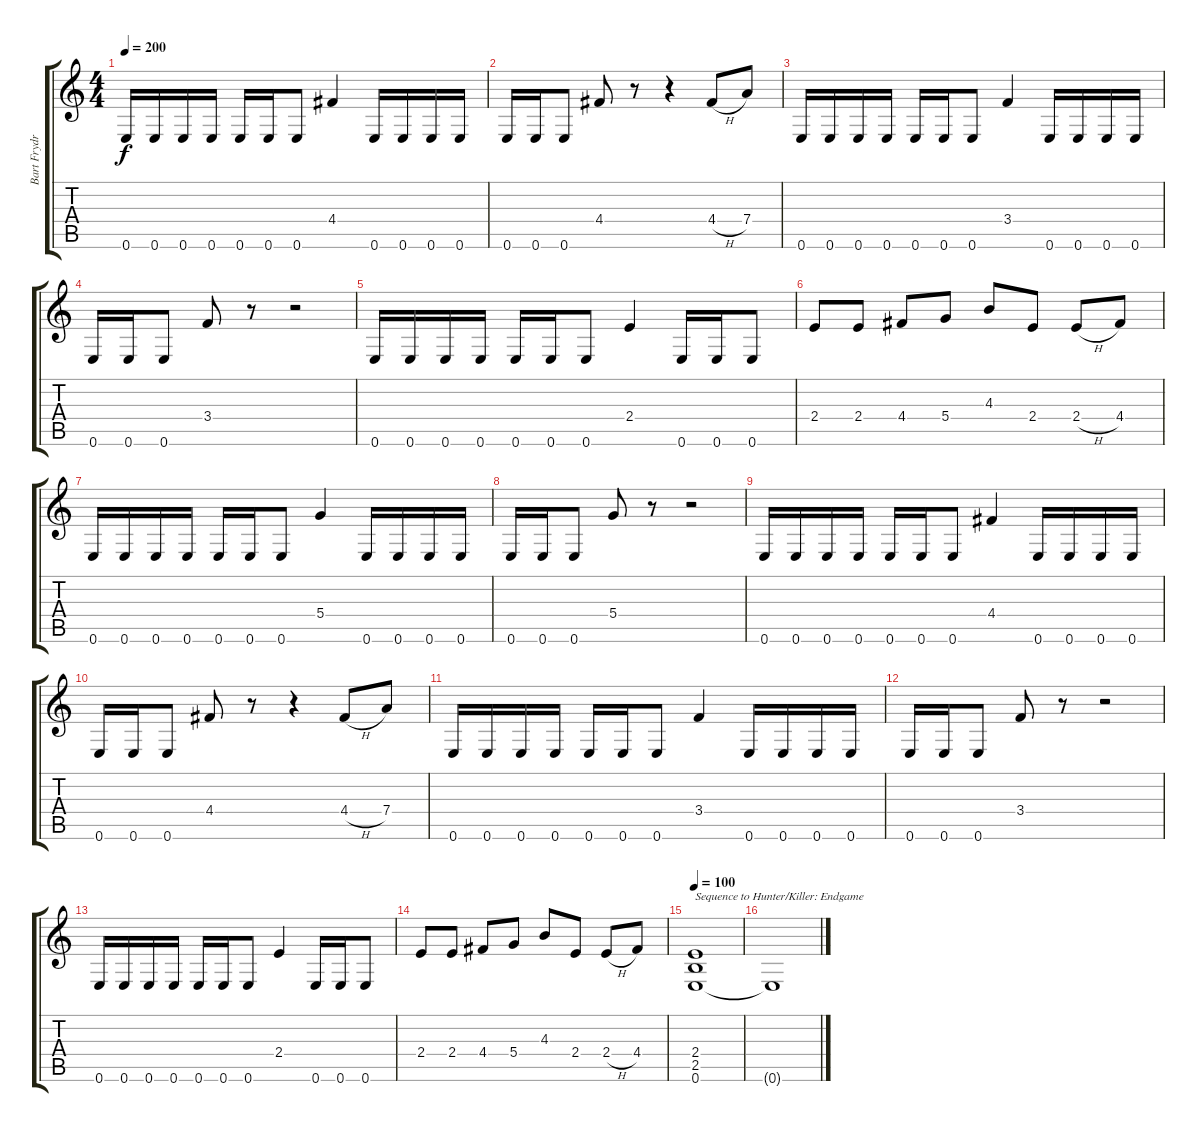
\track ("Bart Frydrychowicz" "Bart Frydr") {instrument distortionguitar}
\staff {score tabs}
\tuning (E4 B3 G3 D3 A2 E2) {hide}
\ts (4 4)
\tempo 200
\clef g2
\ks c
0.6.16{dy f} 0.6.16 0.6.16 0.6.16 0.6.16 0.6.16 0.6.8 4.4.4 0.6.16 0.6.16 0.6.16 0.6.16 |
0.6.16 0.6.16 0.6.8 4.4.8 r.8 r.4 4.4{h}.8 7.4.8 |
0.6.16 0.6.16 0.6.16 0.6.16 0.6.16 0.6.16 0.6.8 3.4.4 0.6.16 0.6.16 0.6.16 0.6.16 |
0.6.16 0.6.16 0.6.8 3.4.8 r.8 r.2 |
0.6.16 0.6.16 0.6.16 0.6.16 0.6.16 0.6.16 0.6.8 2.4.4 0.6.16 0.6.16 0.6.8 |
2.4.8 2.4.8 4.4.8 5.4.8 4.3.8 2.4.8 2.4{h}.8 4.4.8 |
0.6.16 0.6.16 0.6.16 0.6.16 0.6.16 0.6.16 0.6.8 5.4.4 0.6.16 0.6.16 0.6.16 0.6.16 |
0.6.16 0.6.16 0.6.8 5.4.8 r.8 r.2 |
0.6.16 0.6.16 0.6.16 0.6.16 0.6.16 0.6.16 0.6.8 4.4.4 0.6.16 0.6.16 0.6.16 0.6.16 |
0.6.16 0.6.16 0.6.8 4.4.8 r.8 r.4 4.4{h}.8 7.4.8 |
0.6.16 0.6.16 0.6.16 0.6.16 0.6.16 0.6.16 0.6.8 3.4.4 0.6.16 0.6.16 0.6.16 0.6.16 |
0.6.16 0.6.16 0.6.8 3.4.8 r.8 r.2 |
0.6.16 0.6.16 0.6.16 0.6.16 0.6.16 0.6.16 0.6.8 2.4.4 0.6.16 0.6.16 0.6.8 |
2.4.8 2.4.8 4.4.8 5.4.8 4.3.8 2.4.8 2.4{h}.8 4.4.8 |
\tempo 100
(2.4 2.5 0.6).1{txt "Sequence to Hunter/Killer: Endgame"} |
0.6{t}.1
